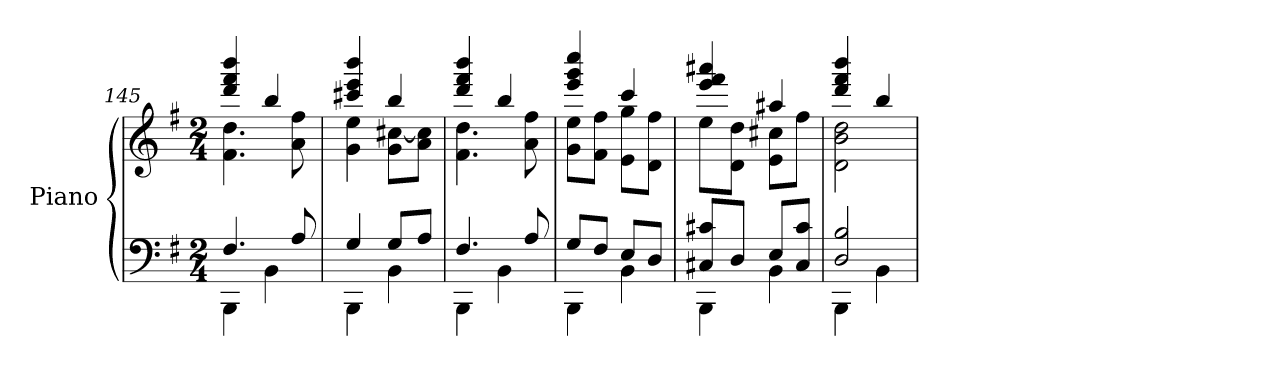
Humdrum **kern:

**kern	**kern
*part1	*part1
*staff2	*staff1
*I"Piano	*
*I'Pno.	*
!!LO:PB:g=z
*clefF4	*clefG2
*k[f#]	*k[f#]
*M2/4	*M2/4
=145	=145
*^	*^
4.F#/	4BBB\	4ddd/ 4fff#/ 4bbb/	4.f#\ 4.dd\
.	4BB\	4bb/	.
8A/	.	.	8a\ 8ff#\
=146	=146	=146	=146
4G/	4BBB\	4ccc#X/ 4eee/ 4bbb/	4g\ 4ee\
8G/L	4BB\	4bb/	8g\ [8cc#X\L
8A/J	.	.	8a\ 8cc#\]J
=147	=147	=147	=147
4.F#/	4BBB\	4ddd/ 4fff#/ 4bbb/	4.f#\ 4.dd\
.	4BB\	4bb/	.
8A/	.	.	8a\ 8ff#\
=148	=148	=148	=148
8G/L	4BBB\	4eee/ 4ggg/ 4cccc/	8g\ 8ee\L
8F#/J	.	.	8f#\ 8ff#\J
8E/L	4BB\	4ccc/	8e\ 8gg\L
8D/J	.	.	8d\ 8ff#\J
=149	=149	=149	=149
8C#X/ 8c#X/L	4BBB\	4eee/ 4fff#/ 4aaa#X/	8ee\L
8D/J	.	.	8d\ 8dd\J
8E/L	4BB\	4aa#X/	8e\ 8cc#X\L
8C#/ 8c#/J	.	.	8ff#\J
=150	=150	=150	=150
2D/ 2B/	4BBB\	4ddd/ 4fff#/ 4bbb/	2d\ 2b\ 2dd\
.	4BB\	4bb/	.
*v	*v	*	*
*	*v	*v
=	=
*-	*-
